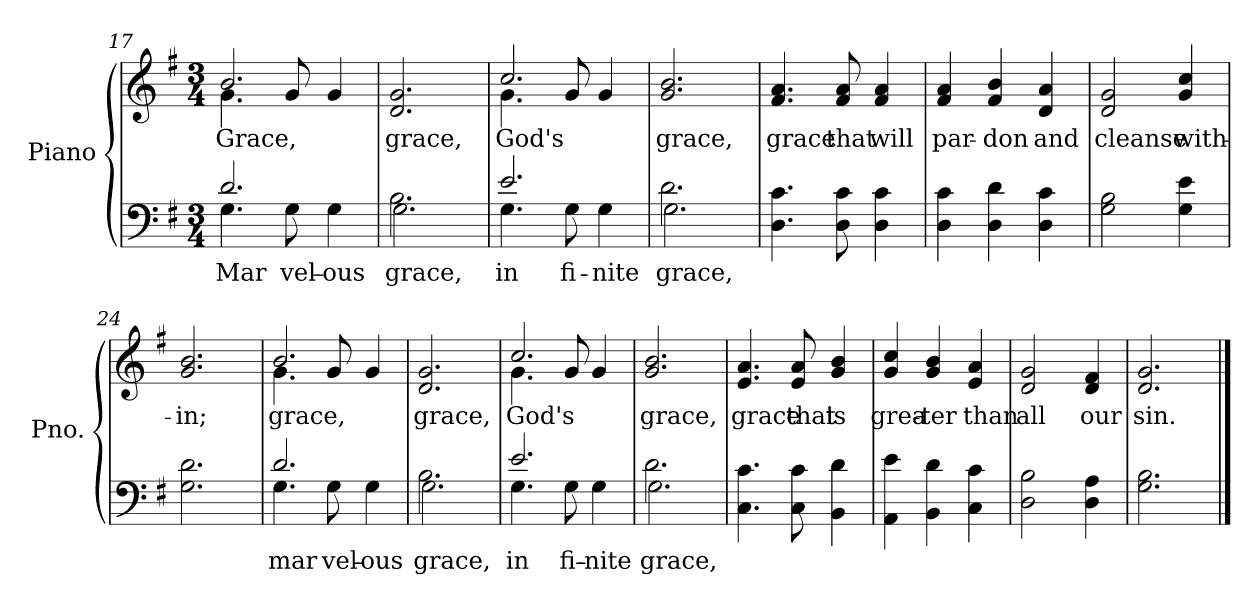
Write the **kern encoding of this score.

**kern	**text	**kern	**text
*part2	*part2	*part1	*part1
*staff2	*staff2	*staff1	*staff1
*I"Piano	*	*I"Piano	*
*I'Pno.	*	*I'Pno.	*
!!LO:LB:g=z
*clefF4	*	*clefG2	*
*k[f#]	*	*k[f#]	*
*G:	*	*G:	*
*M3/4	*	*M3/4	*
=17	=17	=17	=17
*^	*	*	*
!	!	!LO:LY:a:color=#000000	!	!
!	!	!	!LO:TX:a:i:t=Refrain	!
!	!	!	!	!LO:LY:b:color=#000000
*	*	*	*^	*
2.di/	4.Gi\	Mar-	2.bi/	4.gi\	Grace,
!	!	!LO:LY:a:color=#000000	!	!	!
.	8Gi\	-vel-	.	8gi/	.
!	!	!LO:LY:a:color=#000000	!	!	!
.	4Gi\	-ous	.	4gi/	.
*	*	*	*v	*v	*
=18	=18	=18	=18	=18
*	*	*	*^	*
!	!	!LO:LY:a:color=#000000	!	!	!
*	*	*	*v	*v	*
*	*	*	*^	*
!	!	!	!	!	!LO:LY:b:color=#000000
*	*	*	*v	*v	*
2.Bi\	2.Gi\	grace,	2.di/ 2.gi	grace,
=19	=19	=19	=19	=19
!	!	!LO:LY:a:color=#000000	!	!
!	!	!	!	!LO:LY:b:color=#000000
*	*	*	*^	*
2.ei/	4.Gi\	in-	2.cci/	4.gi\	God's
!	!	!LO:LY:a:color=#000000	!	!	!
.	8Gi\	-fi-	.	8gi/	.
!	!	!LO:LY:a:color=#000000	!	!	!
.	4Gi\	-nite	.	4gi/	.
*	*	*	*v	*v	*
=20	=20	=20	=20	=20
*	*	*	*^	*
!	!	!LO:LY:a:color=#000000	!	!	!
*	*	*	*v	*v	*
*	*	*	*^	*
!	!	!	!	!	!LO:LY:b:color=#000000
*	*	*	*v	*v	*
2.di\	2.Gi\	grace,	2.gi/ 2.bi	grace,
*v	*v	*	*	*
=21	=21	=21	=21
*^	*	*	*
!	!	!	!	!LO:LY:b:color=#000000
*v	*v	*	*	*
4.Di\ 4.ci	.	4.f#i/ 4.ai	grace
!	!	!	!LO:LY:b:color=#000000
8Di\ 8ci	.	8f#i/ 8ai	that
!	!	!	!LO:LY:b:color=#000000
4Di\ 4ci	.	4f#i/ 4ai	will
=22	=22	=22	=22
!	!	!	!LO:LY:b:color=#000000
4Di\ 4ci	.	4f#i/ 4ai	par-
!	!	!	!LO:LY:b:color=#000000
4Di\ 4di	.	4f#i/ 4bi	-don
!	!	!	!LO:LY:b:color=#000000
4Di\ 4ci	.	4di/ 4ai	and
!!LO:LB:g=z
=23	=23	=23	=23
!	!	!	!LO:LY:b:color=#000000
2Gi\ 2Bi	.	2di/ 2gi	cleanse
!	!	!	!LO:LY:b:color=#000000
4Gi\ 4ei	.	4gi/ 4cci	with-
=24	=24	=24	=24
!	!	!	!LO:LY:b:color=#000000
2.Gi\ 2.di	.	2.gi/ 2.bi	-in;
=25	=25	=25	=25
*^	*	*	*
!	!	!LO:LY:a:color=#000000	!	!
!	!	!	!	!LO:LY:b:color=#000000
*	*	*	*^	*
2.di/	4.Gi\	mar-	2.bi/	4.gi\	grace,
!	!	!LO:LY:a:color=#000000	!	!	!
.	8Gi\	-vel-	.	8gi/	.
!	!	!LO:LY:a:color=#000000	!	!	!
.	4Gi\	-ous	.	4gi/	.
*	*	*	*v	*v	*
=26	=26	=26	=26	=26
*	*	*	*^	*
!	!	!LO:LY:a:color=#000000	!	!	!
*	*	*	*v	*v	*
*	*	*	*^	*
!	!	!	!	!	!LO:LY:b:color=#000000
*	*	*	*v	*v	*
2.Bi\	2.Gi\	grace,	2.di/ 2.gi	grace,
=27	=27	=27	=27	=27
!	!	!LO:LY:a:color=#000000	!	!
!	!	!	!	!LO:LY:b:color=#000000
*	*	*	*^	*
2.ei/	4.Gi\	in-	2.cci/	4.gi\	God's
!	!	!LO:LY:a:color=#000000	!	!	!
.	8Gi\	-fi-	.	8gi/	.
!	!	!LO:LY:a:color=#000000	!	!	!
.	4Gi\	-nite	.	4gi/	.
*	*	*	*v	*v	*
!!LO:LB:g=z
=28	=28	=28	=28	=28
*	*	*	*^	*
!	!	!LO:LY:a:color=#000000	!	!	!
*	*	*	*v	*v	*
*	*	*	*^	*
!	!	!	!	!	!LO:LY:b:color=#000000
*	*	*	*v	*v	*
2.di\	2.Gi\	grace,	2.gi/ 2.bi	grace,
*v	*v	*	*	*
=29	=29	=29	=29
*^	*	*	*
!	!	!	!	!LO:LY:b:color=#000000
*v	*v	*	*	*
4.Ci\ 4.ci	.	4.ei/ 4.ai	grace
!	!	!	!LO:LY:b:color=#000000
8Ci\ 8ci	.	8ei/ 8ai	that
!	!	!	!LO:LY:b:color=#000000
4BBi\ 4di	.	4gi/ 4bi	is
=30	=30	=30	=30
!	!	!	!LO:LY:b:color=#000000
4AAi\ 4ei	.	4gi/ 4cci	grea-
!	!	!	!LO:LY:b:color=#000000
4BBi\ 4di	.	4gi/ 4bi	-ter
!	!	!	!LO:LY:b:color=#000000
4Ci\ 4ci	.	4ei/ 4ai	than
=31	=31	=31	=31
!	!	!	!LO:LY:b:color=#000000
2Di\ 2Bi	.	2di/ 2gi	all
!	!	!	!LO:LY:b:color=#000000
4Di\ 4Ai	.	4di/ 4f#i	our
=32	=32	=32	=32
!	!	!	!LO:LY:b:color=#000000
2.Gi\ 2.Bi	.	2.di/ 2.gi	sin.
==	==	==	==
*-	*-	*-	*-
